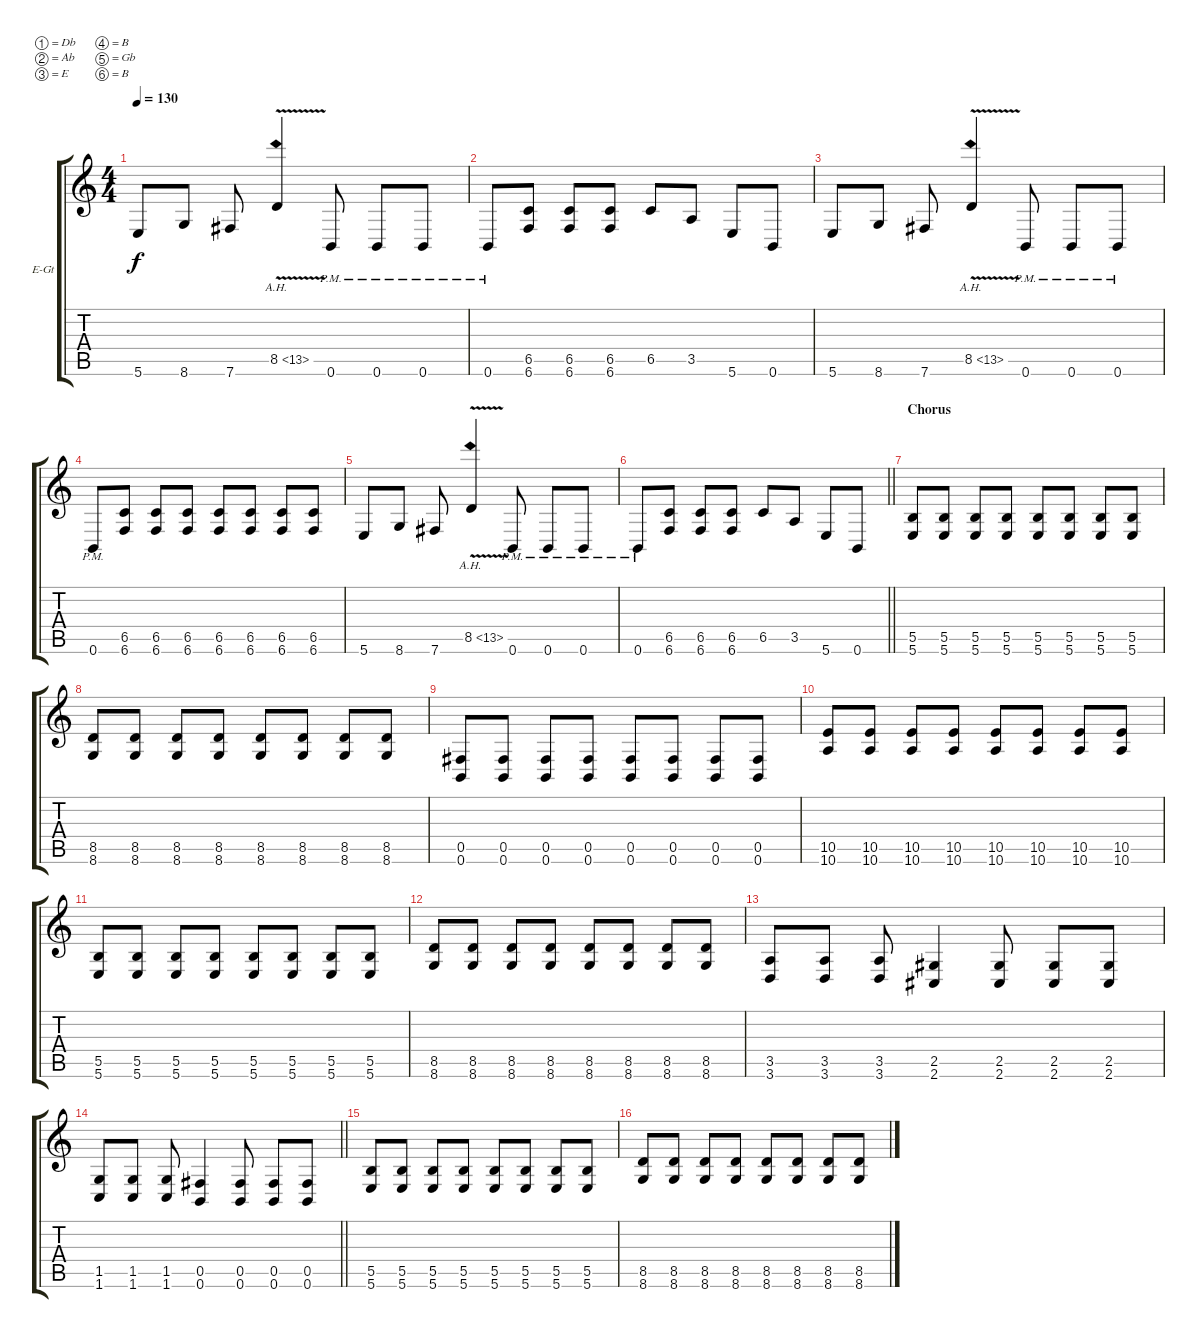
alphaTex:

\bracketExtendMode groupsimilarinstruments
\firstSystemTrackNameOrientation horizontal
\otherSystemsTrackNameOrientation horizontal
\track ("James Root" "E-Gt") {instrument overdrivenguitar}
\staff {score tabs}
\tuning (Db4 Ab3 E3 B2 Gb2 B1)
\ts (4 4)
\tempo 130
\clef g2
\ks c
5.6.8{dy f} 8.6.8 7.6.8 8.5{ah 5 v}.4 0.6{pm}.8 0.6{pm}.8 0.6{pm}.8 |
0.6{pm}.8 (6.5 6.6).8 (6.5 6.6).8 (6.5 6.6).8 6.5.8 3.5.8 5.6.8 0.6.8 |
5.6.8 8.6.8 7.6.8 8.5{ah 5 v}.4 0.6{pm}.8 0.6{pm}.8 0.6{pm}.8 |
0.6{pm}.8 (6.5 6.6).8 (6.5 6.6).8 (6.5 6.6).8 (6.5 6.6).8 (6.5 6.6).8 (6.5 6.6).8 (6.5 6.6).8 |
5.6.8 8.6.8 7.6.8 8.5{ah 5 v}.4 0.6{pm}.8 0.6{pm}.8 0.6{pm}.8 |
\barLineRight lightlight
0.6{pm}.8 (6.5 6.6).8 (6.5 6.6).8 (6.5 6.6).8 6.5.8 3.5.8 5.6.8 0.6.8 |
\section ("" "Chorus")
(5.5 5.6).8 (5.5 5.6).8 (5.5 5.6).8 (5.5 5.6).8 (5.5 5.6).8 (5.5 5.6).8 (5.5 5.6).8 (5.5 5.6).8 |
(8.5 8.6).8 (8.5 8.6).8 (8.5 8.6).8 (8.5 8.6).8 (8.5 8.6).8 (8.5 8.6).8 (8.5 8.6).8 (8.5 8.6).8 |
(0.5 0.6).8 (0.5 0.6).8 (0.5 0.6).8 (0.5 0.6).8 (0.5 0.6).8 (0.5 0.6).8 (0.5 0.6).8 (0.5 0.6).8 |
(10.5 10.6).8 (10.5 10.6).8 (10.5 10.6).8 (10.5 10.6).8 (10.5 10.6).8 (10.5 10.6).8 (10.5 10.6).8 (10.5 10.6).8 |
(5.5 5.6).8 (5.5 5.6).8 (5.5 5.6).8 (5.5 5.6).8 (5.5 5.6).8 (5.5 5.6).8 (5.5 5.6).8 (5.5 5.6).8 |
(8.5 8.6).8 (8.5 8.6).8 (8.5 8.6).8 (8.5 8.6).8 (8.5 8.6).8 (8.5 8.6).8 (8.5 8.6).8 (8.5 8.6).8 |
(3.5 3.6).8 (3.5 3.6).8 (3.5 3.6).8 (2.5 2.6).4 (2.5 2.6).8 (2.5 2.6).8 (2.5 2.6).8 |
\barLineRight lightlight
(1.5 1.6).8 (1.5 1.6).8 (1.5 1.6).8 (0.5 0.6).4 (0.5 0.6).8 (0.5 0.6).8 (0.5 0.6).8 |
(5.5 5.6).8 (5.5 5.6).8 (5.5 5.6).8 (5.5 5.6).8 (5.5 5.6).8 (5.5 5.6).8 (5.5 5.6).8 (5.5 5.6).8 |
(8.5 8.6).8 (8.5 8.6).8 (8.5 8.6).8 (8.5 8.6).8 (8.5 8.6).8 (8.5 8.6).8 (8.5 8.6).8 (8.5 8.6).8
